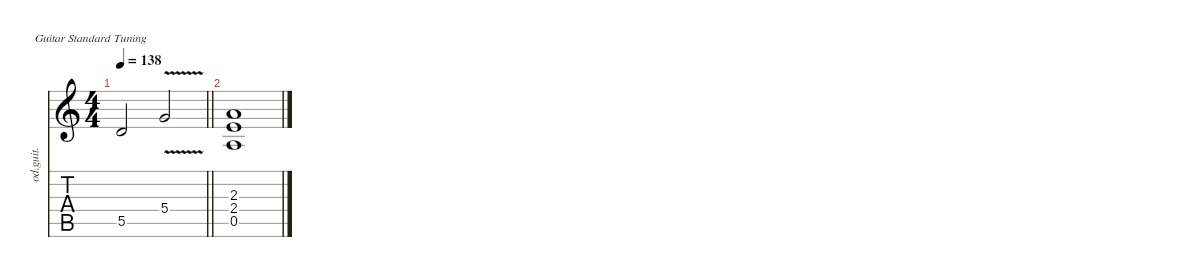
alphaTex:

\defaultSystemsLayout 4
\hideDynamics
\bracketExtendMode nobrackets
\track ("Hichem" "od.guit.") {instrument overdrivenguitar}
\staff {score tabs}
\tuning (E4 B3 G3 D3 A2 E2)
\ts (4 4)
\tempo 138
\clef g2
\barLineRight lightlight
\ks aminor
5.5.2{dy f beam Up} 5.4{v}.2{beam Up} |
(2.3 2.4 0.5).1{beam Up}
